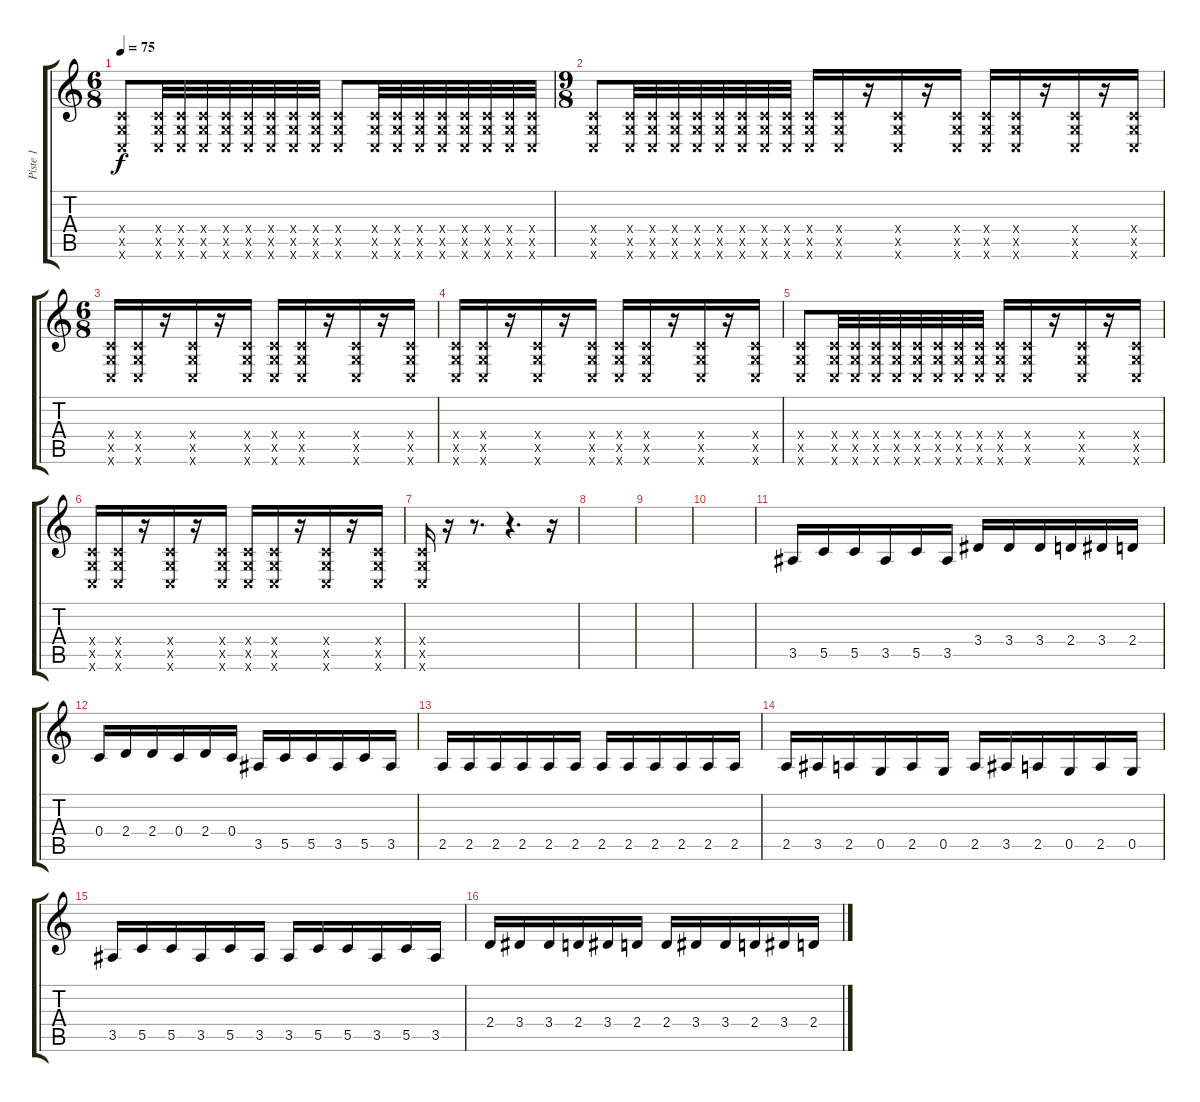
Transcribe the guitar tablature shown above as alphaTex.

\track ("Piste 1" "Piste 1") {instrument acousticguitarsteel}
\staff {score tabs}
\tuning (D4 A3 F3 C3 G2 C2) {hide}
\ts (6 8)
\tempo 75
\clef g2
\ks c
(0.4{x} 0.5{x} 0.6{x}).8{dy f} (0.4{x} 0.5{x} 0.6{x}).32 (0.4{x} 0.5{x} 0.6{x}).32 (0.4{x} 0.5{x} 0.6{x}).32 (0.4{x} 0.5{x} 0.6{x}).32 (0.4{x} 0.5{x} 0.6{x}).32 (0.4{x} 0.5{x} 0.6{x}).32 (0.4{x} 0.5{x} 0.6{x}).32 (0.4{x} 0.5{x} 0.6{x}).32 (0.4{x} 0.5{x} 0.6{x}).8 (0.4{x} 0.5{x} 0.6{x}).32 (0.4{x} 0.5{x} 0.6{x}).32 (0.4{x} 0.5{x} 0.6{x}).32 (0.4{x} 0.5{x} 0.6{x}).32 (0.4{x} 0.5{x} 0.6{x}).32 (0.4{x} 0.5{x} 0.6{x}).32 (0.4{x} 0.5{x} 0.6{x}).32 (0.4{x} 0.5{x} 0.6{x}).32 |
\ts (9 8)
(0.4{x} 0.5{x} 0.6{x}).8 (0.4{x} 0.5{x} 0.6{x}).32 (0.4{x} 0.5{x} 0.6{x}).32 (0.4{x} 0.5{x} 0.6{x}).32 (0.4{x} 0.5{x} 0.6{x}).32 (0.4{x} 0.5{x} 0.6{x}).32 (0.4{x} 0.5{x} 0.6{x}).32 (0.4{x} 0.5{x} 0.6{x}).32 (0.4{x} 0.5{x} 0.6{x}).32 (0.4{x} 0.5{x} 0.6{x}).16 (0.4{x} 0.5{x} 0.6{x}).16 r.16 (0.4{x} 0.5{x} 0.6{x}).16 r.16 (0.4{x} 0.5{x} 0.6{x}).16 (0.4{x} 0.5{x} 0.6{x}).16 (0.4{x} 0.5{x} 0.6{x}).16 r.16 (0.4{x} 0.5{x} 0.6{x}).16 r.16 (0.4{x} 0.5{x} 0.6{x}).16 |
\ts (6 8)
(0.4{x} 0.5{x} 0.6{x}).16 (0.4{x} 0.5{x} 0.6{x}).16 r.16 (0.4{x} 0.5{x} 0.6{x}).16 r.16 (0.4{x} 0.5{x} 0.6{x}).16 (0.4{x} 0.5{x} 0.6{x}).16 (0.4{x} 0.5{x} 0.6{x}).16 r.16 (0.4{x} 0.5{x} 0.6{x}).16 r.16 (0.4{x} 0.5{x} 0.6{x}).16 |
(0.4{x} 0.5{x} 0.6{x}).16 (0.4{x} 0.5{x} 0.6{x}).16 r.16 (0.4{x} 0.5{x} 0.6{x}).16 r.16 (0.4{x} 0.5{x} 0.6{x}).16 (0.4{x} 0.5{x} 0.6{x}).16 (0.4{x} 0.5{x} 0.6{x}).16 r.16 (0.4{x} 0.5{x} 0.6{x}).16 r.16 (0.4{x} 0.5{x} 0.6{x}).16 |
(0.4{x} 0.5{x} 0.6{x}).8 (0.4{x} 0.5{x} 0.6{x}).32 (0.4{x} 0.5{x} 0.6{x}).32 (0.4{x} 0.5{x} 0.6{x}).32 (0.4{x} 0.5{x} 0.6{x}).32 (0.4{x} 0.5{x} 0.6{x}).32 (0.4{x} 0.5{x} 0.6{x}).32 (0.4{x} 0.5{x} 0.6{x}).32 (0.4{x} 0.5{x} 0.6{x}).32 (0.4{x} 0.5{x} 0.6{x}).16 (0.4{x} 0.5{x} 0.6{x}).16 r.16 (0.4{x} 0.5{x} 0.6{x}).16 r.16 (0.4{x} 0.5{x} 0.6{x}).16 |
(0.4{x} 0.5{x} 0.6{x}).16 (0.4{x} 0.5{x} 0.6{x}).16 r.16 (0.4{x} 0.5{x} 0.6{x}).16 r.16 (0.4{x} 0.5{x} 0.6{x}).16 (0.4{x} 0.5{x} 0.6{x}).16 (0.4{x} 0.5{x} 0.6{x}).16 r.16 (0.4{x} 0.5{x} 0.6{x}).16 r.16 (0.4{x} 0.5{x} 0.6{x}).16 |
(0.4{x} 0.5{x} 0.6{x}).16 r.16 r.8{d} r.4{d} r.16 |
|
|
|
3.5.16{volume 10 instrument acousticguitarsteel} 5.5.16 5.5.16 3.5.16 5.5.16 3.5.16 3.4.16 3.4.16 3.4.16 2.4.16 3.4.16 2.4.16 |
0.4.16 2.4.16 2.4.16 0.4.16 2.4.16 0.4.16 3.5.16 5.5.16 5.5.16 3.5.16 5.5.16 3.5.16 |
2.5.16 2.5.16 2.5.16 2.5.16 2.5.16 2.5.16 2.5.16 2.5.16 2.5.16 2.5.16 2.5.16 2.5.16 |
2.5.16 3.5.16 2.5.16 0.5.16 2.5.16 0.5.16 2.5.16 3.5.16 2.5.16 0.5.16 2.5.16 0.5.16 |
3.5.16 5.5.16 5.5.16 3.5.16 5.5.16 3.5.16 3.5.16 5.5.16 5.5.16 3.5.16 5.5.16 3.5.16 |
2.4.16 3.4.16 3.4.16 2.4.16 3.4.16 2.4.16 2.4.16 3.4.16 3.4.16 2.4.16 3.4.16 2.4.16
